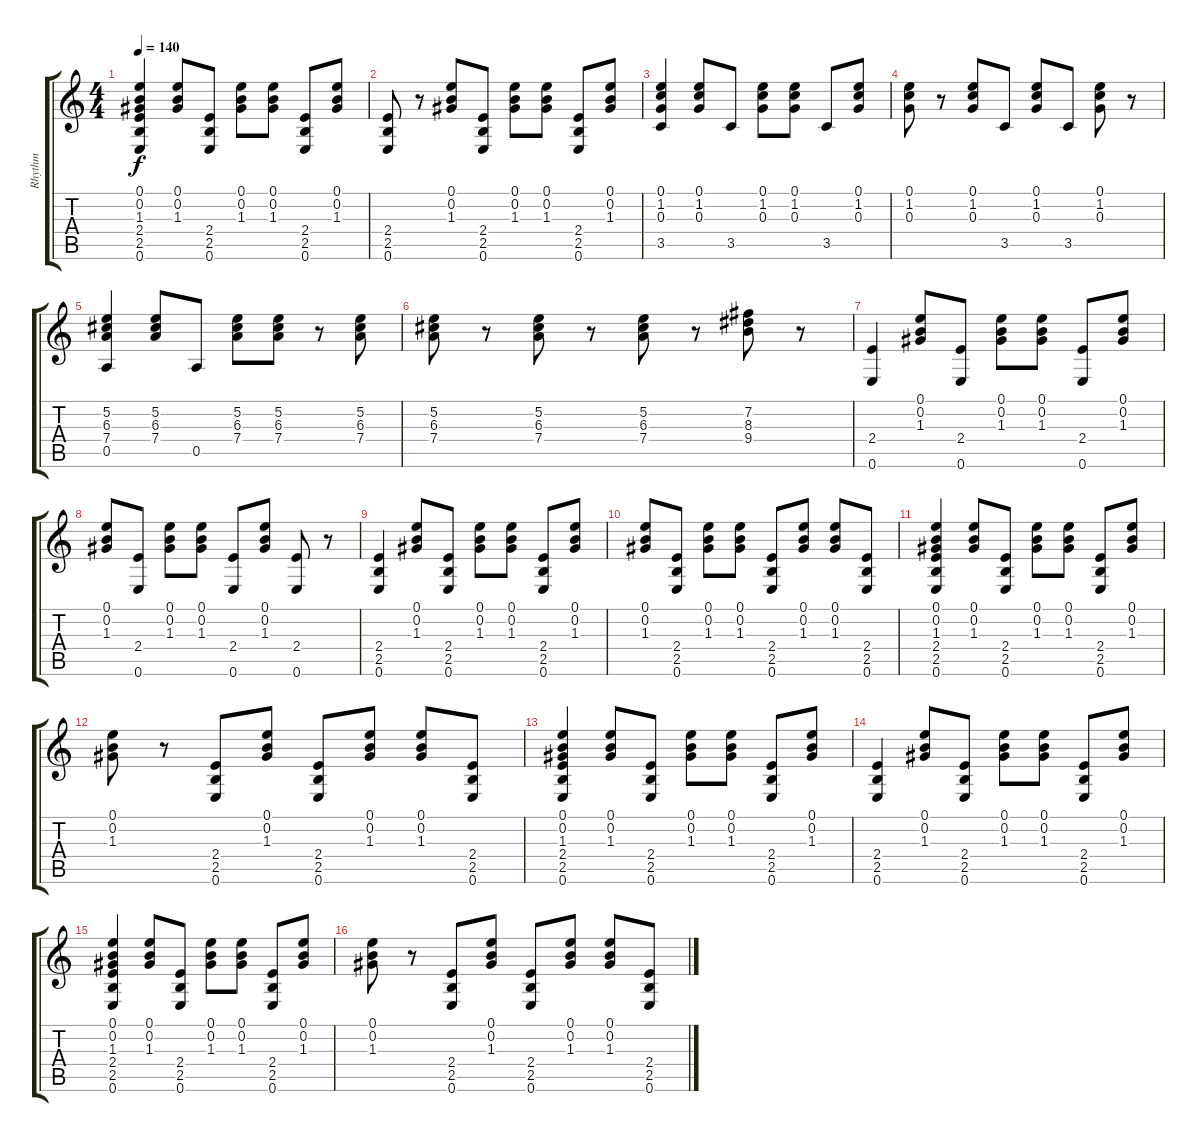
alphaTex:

\track ("Rhythm" "Rhythm") {instrument acousticguitarsteel}
\staff {score tabs}
\tuning (E4 B3 G3 D3 A2 E2) {hide}
\ts (4 4)
\tempo 140
\clef g2
\ks c
(0.1 0.2 1.3 2.4 2.5 0.6).4{dy f} (0.1 0.2 1.3).8 (2.4 2.5 0.6).8 (0.1 0.2 1.3).8 (0.1 0.2 1.3).8 (2.4 2.5 0.6).8 (0.1 0.2 1.3).8 |
(2.4 2.5 0.6).8 r.8 (0.1 0.2 1.3).8 (2.4 2.5 0.6).8 (0.1 0.2 1.3).8 (0.1 0.2 1.3).8 (2.4 2.5 0.6).8 (0.1 0.2 1.3).8 |
(0.1 1.2 0.3 3.5).4 (0.1 1.2 0.3).8 3.5.8 (0.1 1.2 0.3).8 (0.1 1.2 0.3).8 3.5.8 (0.1 1.2 0.3).8 |
(0.1 1.2 0.3).8 r.8 (0.1 1.2 0.3).8 3.5.8 (0.1 1.2 0.3).8 3.5.8 (0.1 1.2 0.3).8 r.8 |
(5.2 6.3 7.4 0.5).4 (5.2 6.3 7.4).8 0.5.8 (5.2 6.3 7.4).8 (5.2 6.3 7.4).8 r.8 (5.2 6.3 7.4).8 |
(5.2 6.3 7.4).8 r.8 (5.2 6.3 7.4).8 r.8 (5.2 6.3 7.4).8 r.8 (7.2 8.3 9.4).8 r.8 |
(2.4 0.6).4 (0.1 0.2 1.3).8 (2.4 0.6).8 (0.1 0.2 1.3).8 (0.1 0.2 1.3).8 (2.4 0.6).8 (0.1 0.2 1.3).8 |
(0.1 0.2 1.3).8 (2.4 0.6).8 (0.1 0.2 1.3).8 (0.1 0.2 1.3).8 (2.4 0.6).8 (0.1 0.2 1.3).8 (2.4 0.6).8 r.8 |
(2.4 2.5 0.6).4 (0.1 0.2 1.3).8 (2.4 2.5 0.6).8 (0.1 0.2 1.3).8 (0.1 0.2 1.3).8 (2.4 2.5 0.6).8 (0.1 0.2 1.3).8 |
(0.1 0.2 1.3).8 (2.4 2.5 0.6).8 (0.1 0.2 1.3).8 (0.1 0.2 1.3).8 (2.4 2.5 0.6).8 (0.1 0.2 1.3).8 (0.1 0.2 1.3).8 (2.4 2.5 0.6).8 |
(0.1 0.2 1.3 2.4 2.5 0.6).4 (0.1 0.2 1.3).8 (2.4 2.5 0.6).8 (0.1 0.2 1.3).8 (0.1 0.2 1.3).8 (2.4 2.5 0.6).8 (0.1 0.2 1.3).8 |
(0.1 0.2 1.3).8 r.8 (2.4 2.5 0.6).8 (0.1 0.2 1.3).8 (2.4 2.5 0.6).8 (0.1 0.2 1.3).8 (0.1 0.2 1.3).8 (2.4 2.5 0.6).8 |
(0.1 0.2 1.3 2.4 2.5 0.6).4 (0.1 0.2 1.3).8 (2.4 2.5 0.6).8 (0.1 0.2 1.3).8 (0.1 0.2 1.3).8 (2.4 2.5 0.6).8 (0.1 0.2 1.3).8 |
(2.4 2.5 0.6).4 (0.1 0.2 1.3).8 (2.4 2.5 0.6).8 (0.1 0.2 1.3).8 (0.1 0.2 1.3).8 (2.4 2.5 0.6).8 (0.1 0.2 1.3).8 |
(0.1 0.2 1.3 2.4 2.5 0.6).4 (0.1 0.2 1.3).8 (2.4 2.5 0.6).8 (0.1 0.2 1.3).8 (0.1 0.2 1.3).8 (2.4 2.5 0.6).8 (0.1 0.2 1.3).8 |
(0.1 0.2 1.3).8 r.8 (2.4 2.5 0.6).8 (0.1 0.2 1.3).8 (2.4 2.5 0.6).8 (0.1 0.2 1.3).8 (0.1 0.2 1.3).8 (2.4 2.5 0.6).8
